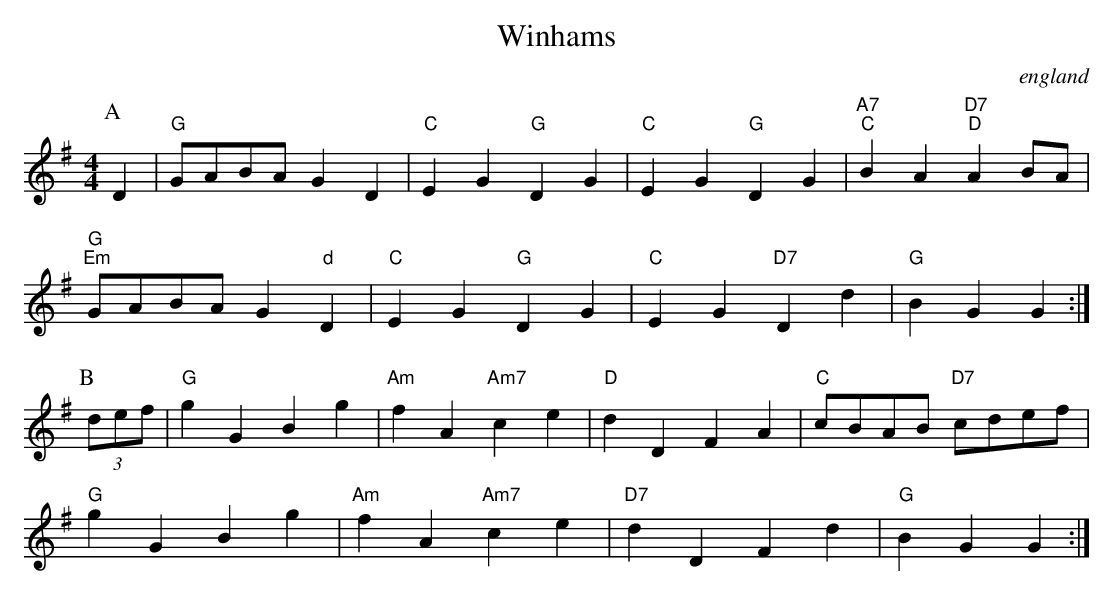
X:1
T:Winhams
O:england
M:4/4
L:1/4
K:G
P:A
D|"G"G/2A/2B/2A/2 GD|"C"EG "G"DG|"C"EG "G"DG|"A7""C"BA "D7""D"AB/2A/2|
"G""Em"G/2A/2B/2A/2 G" ""d"D|"C"EG "G"DG|"C"EG "D7"Dd|"G"BG G:|
P:B
(3d/2e/2f/2|"G"gG Bg|"Am"fA "Am7"ce|"D"dD FA|"C"c/2B/2A/2B/2 "D7"c/2d/2e/2f/2|
"G"gG Bg|"Am"fA "Am7"ce|"D7"dD Fd|"G"BG G:|
